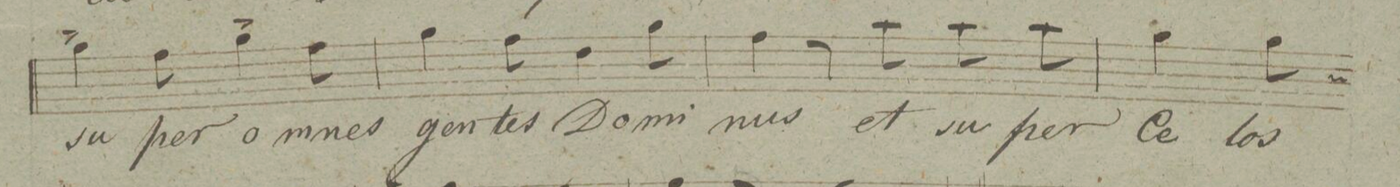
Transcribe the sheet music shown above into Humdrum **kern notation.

**kern	**text	**dynam
*I"Alto.	*	*
*clefC3	*	*
*k[f#c#g#]	*	*
*M6/8	*	*
4a^\	su-	.
8g#\	-per	.
4a^\	o-	.
8g#\	-mnes	.
=16	=16	=16
4a\	gen-	.
8g#\	-tes	.
4e\	Do-	.
8a\	-mi-	.
=17	=17	=17
4g#\	-nus	.
8r	.	.
8b\	et	.
8b\	su-	.
8b\	-per	.
=18	=18	=18
4a\	Ce-	.
8a\	-los	.
*-	*-	*-
